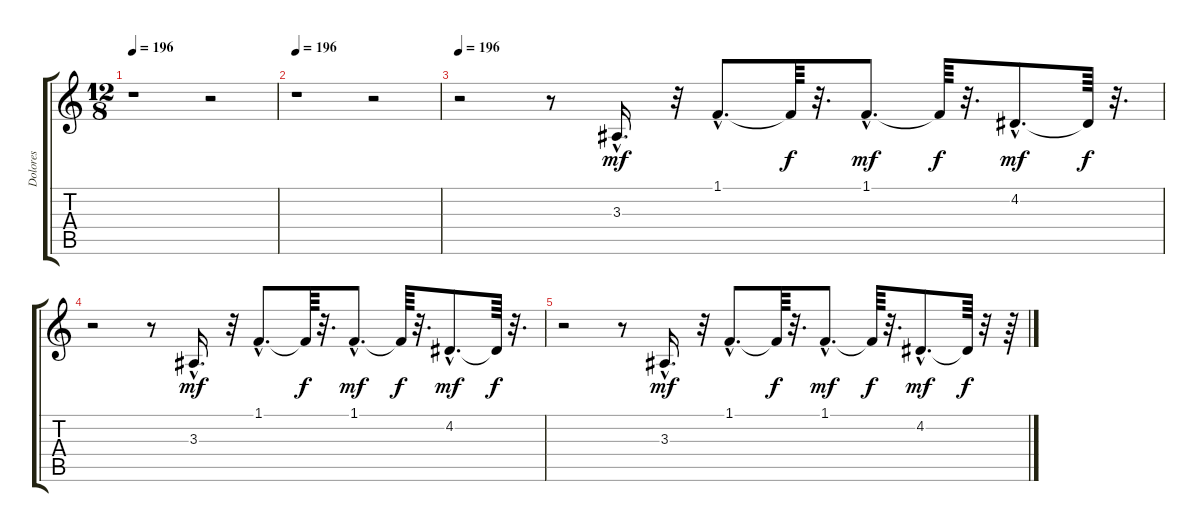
\track ("Dolores" "Dolores") {instrument panflute}
\staff {score tabs}
\tuning (E4 B3 G3 D3 A2 E2) {hide}
\ts (12 8)
\tempo 196
\clef g2
\ks c
r.1{dy f} r.2 |
\tempo 196
r.1 r.2 |
\tempo 196
r.2 r.8 3.3{hac}.16{d dy mf} r.32 1.1{hac}.8{d} 1.1{t}.64{dy f} r.32{d} 1.1{hac}.8{d dy mf} 1.1{t}.64{dy f} r.32{d} 4.2{hac}.8{d dy mf} 4.2{t}.64{dy f} r.32{d} |
r.2 r.8 3.3{hac}.16{d dy mf} r.32 1.1{hac}.8{d} 1.1{t}.64{dy f} r.32{d} 1.1{hac}.8{d dy mf} 1.1{t}.64{dy f} r.32{d} 4.2{hac}.8{d dy mf} 4.2{t}.64{dy f} r.32{d} |
r.2 r.8 3.3{hac}.16{d dy mf} r.32 1.1{hac}.8{d} 1.1{t}.64{dy f} r.32{d} 1.1{hac}.8{d dy mf} 1.1{t}.64{dy f} r.32{d} 4.2{hac}.8{d dy mf} 4.2{t}.64{dy f} r.32 r.64
